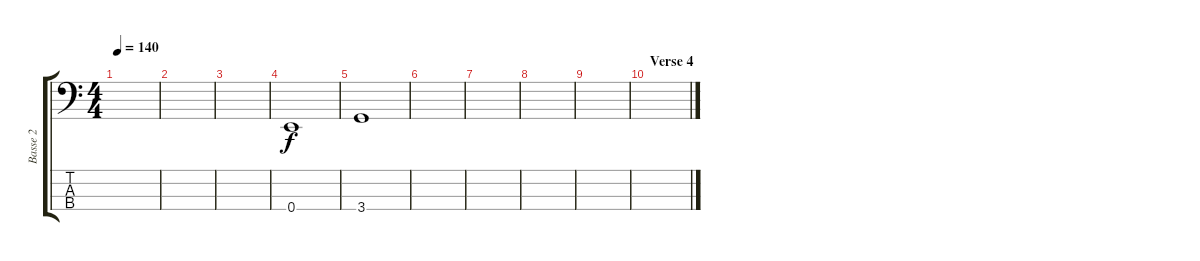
\track ("Basse 2" "Basse 2") {instrument fretlessbass}
\staff {score tabs}
\tuning (G2 D2 A1 E1) {hide}
\ts (4 4)
\tempo 140
\clef f4
\ks c
|
|
|
0.4.1 |
3.4.1 |
|
|
|
|
\section ("" "Verse 4")
